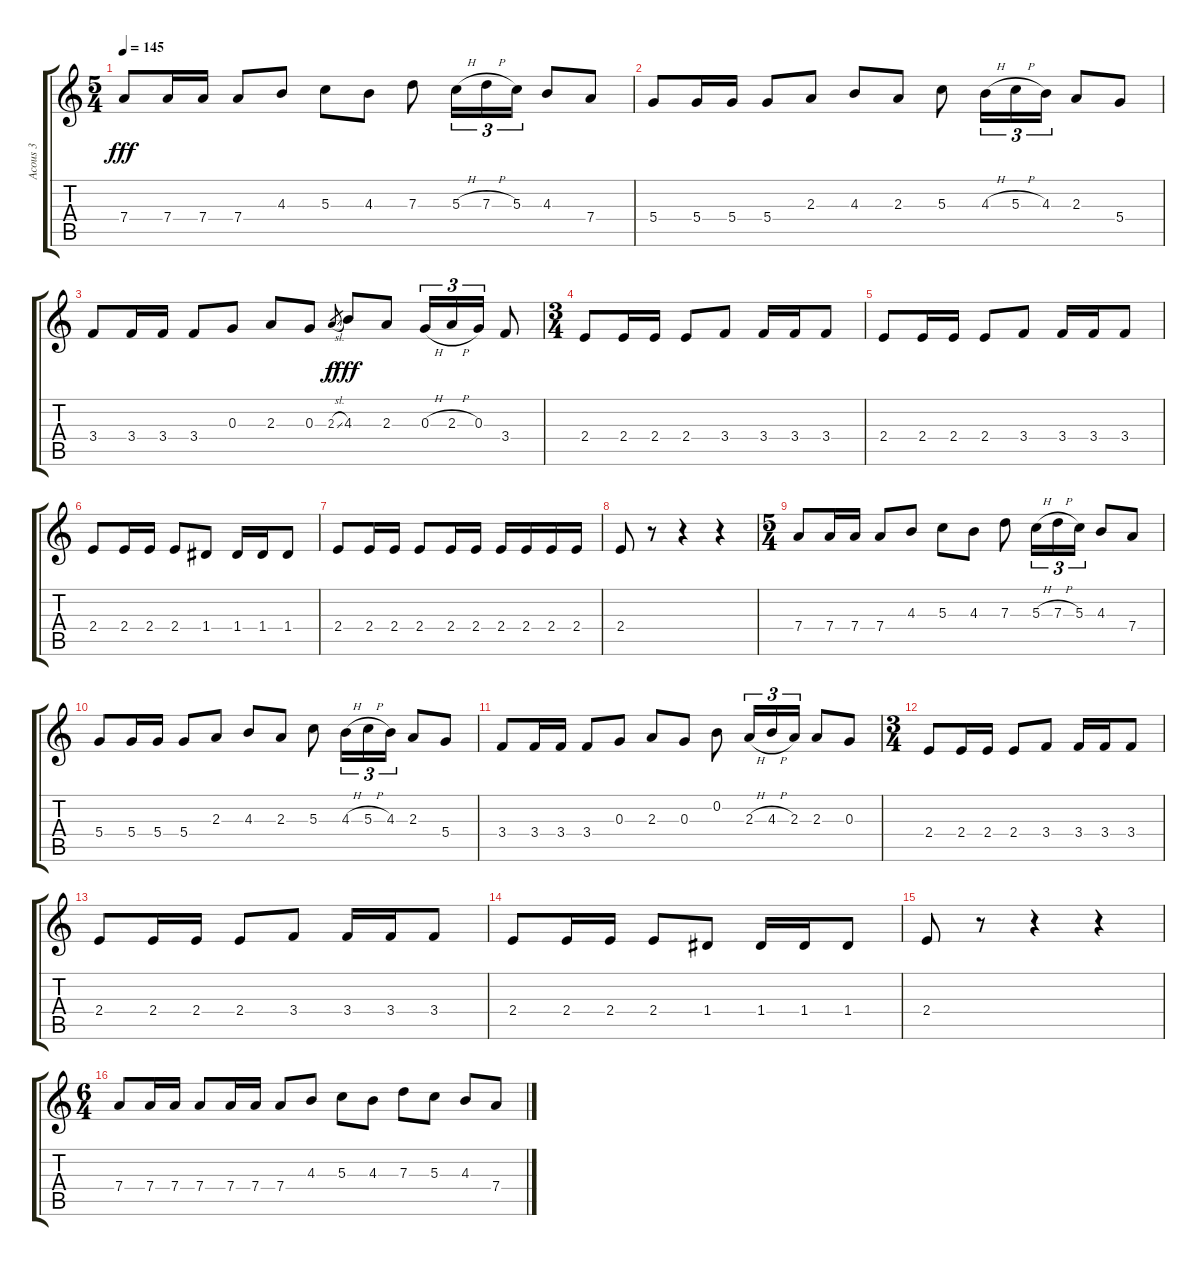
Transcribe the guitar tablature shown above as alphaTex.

\track ("Acous 3" "Acous 3") {instrument acousticguitarsteel}
\staff {score tabs}
\tuning (E4 B3 G3 D3 A2 E2) {hide}
\ts (5 4)
\tempo 145
\clef g2
\ks c
7.4.8{dy fff} 7.4.16 7.4.16 7.4.8 4.3.8 5.3.8 4.3.8 7.3.8 5.3{h}.16{tu (3 2)} 7.3{h}.16{tu (3 2)} 5.3.16{tu (3 2)} 4.3.8 7.4.8 |
5.4.8 5.4.16 5.4.16 5.4.8 2.3.8 4.3.8 2.3.8 5.3.8 4.3{h}.16{tu (3 2)} 5.3{h}.16{tu (3 2)} 4.3.16{tu (3 2)} 2.3.8 5.4.8 |
3.4.8 3.4.16 3.4.16 3.4.8 0.3.8 2.3.8 0.3.8 2.3{sl}.8{gr dy f} 4.3.8{dy fff} 2.3.8 0.3{h}.16{tu (3 2)} 2.3{h}.16{tu (3 2)} 0.3.16{tu (3 2)} 3.4.8 |
\ts (3 4)
2.4.8 2.4.16 2.4.16 2.4.8 3.4.8 3.4.16 3.4.16 3.4.8 |
2.4.8 2.4.16 2.4.16 2.4.8 3.4.8 3.4.16 3.4.16 3.4.8 |
2.4.8 2.4.16 2.4.16 2.4.8 1.4.8 1.4.16 1.4.16 1.4.8 |
2.4.8 2.4.16 2.4.16 2.4.8 2.4.16 2.4.16 2.4.16 2.4.16 2.4.16 2.4.16 |
2.4.8 r.8 r.4 r.4 |
\ts (5 4)
7.4.8 7.4.16 7.4.16 7.4.8 4.3.8 5.3.8 4.3.8 7.3.8 5.3{h}.16{tu (3 2)} 7.3{h}.16{tu (3 2)} 5.3.16{tu (3 2)} 4.3.8 7.4.8 |
5.4.8 5.4.16 5.4.16 5.4.8 2.3.8 4.3.8 2.3.8 5.3.8 4.3{h}.16{tu (3 2)} 5.3{h}.16{tu (3 2)} 4.3.16{tu (3 2)} 2.3.8 5.4.8 |
3.4.8 3.4.16 3.4.16 3.4.8 0.3.8 2.3.8 0.3.8 0.2.8 2.3{h}.16{tu (3 2)} 4.3{h}.16{tu (3 2)} 2.3.16{tu (3 2)} 2.3.8 0.3.8 |
\ts (3 4)
2.4.8 2.4.16 2.4.16 2.4.8 3.4.8 3.4.16 3.4.16 3.4.8 |
2.4.8 2.4.16 2.4.16 2.4.8 3.4.8 3.4.16 3.4.16 3.4.8 |
2.4.8 2.4.16 2.4.16 2.4.8 1.4.8 1.4.16 1.4.16 1.4.8 |
2.4.8 r.8 r.4 r.4 |
\ts (6 4)
7.4.8 7.4.16 7.4.16 7.4.8 7.4.16 7.4.16 7.4.8 4.3.8 5.3.8 4.3.8 7.3.8 5.3.8 4.3.8 7.4.8
